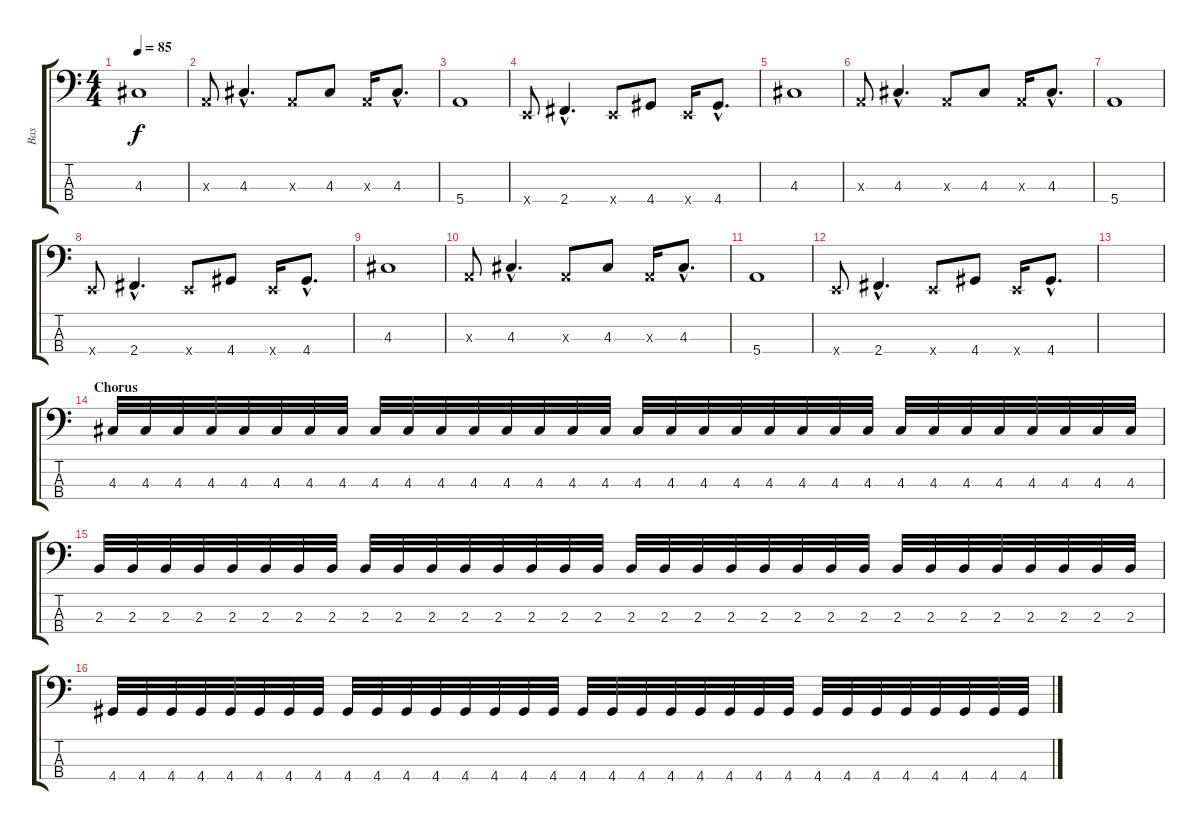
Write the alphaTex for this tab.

\track ("Bas" "Bas") {instrument electricbassfinger}
\staff {score tabs}
\tuning (G2 D2 A1 E1) {hide}
\ts (4 4)
\tempo 85
\clef f4
\ks c
4.3.1{dy f instrument electricbassfinger} |
0.3{x}.8 4.3{hac}.4{d} 0.3{x}.8 4.3.8 0.3{x}.16 4.3{hac}.8{d} |
5.4.1 |
0.4{x}.8 2.4{hac}.4{d} 0.4{x}.8 4.4.8 0.4{x}.16 4.4{hac}.8{d} |
4.3.1{instrument electricbassfinger} |
0.3{x}.8 4.3{hac}.4{d} 0.3{x}.8 4.3.8 0.3{x}.16 4.3{hac}.8{d} |
5.4.1 |
0.4{x}.8 2.4{hac}.4{d} 0.4{x}.8 4.4.8 0.4{x}.16 4.4{hac}.8{d} |
4.3.1{instrument electricbassfinger} |
0.3{x}.8 4.3{hac}.4{d} 0.3{x}.8 4.3.8 0.3{x}.16 4.3{hac}.8{d} |
5.4.1 |
0.4{x}.8 2.4{hac}.4{d} 0.4{x}.8 4.4.8 0.4{x}.16 4.4{hac}.8{d} |
|
\section ("" "Chorus")
4.3.32{instrument electricbassfinger} 4.3.32 4.3.32 4.3.32 4.3.32 4.3.32 4.3.32 4.3.32 4.3.32 4.3.32 4.3.32 4.3.32 4.3.32 4.3.32 4.3.32 4.3.32 4.3.32{instrument electricbassfinger} 4.3.32 4.3.32 4.3.32 4.3.32 4.3.32 4.3.32 4.3.32 4.3.32 4.3.32 4.3.32 4.3.32 4.3.32 4.3.32 4.3.32 4.3.32 |
2.3.32 2.3.32 2.3.32 2.3.32 2.3.32 2.3.32 2.3.32 2.3.32 2.3.32 2.3.32 2.3.32 2.3.32 2.3.32 2.3.32 2.3.32 2.3.32 2.3.32 2.3.32 2.3.32 2.3.32 2.3.32 2.3.32 2.3.32 2.3.32 2.3.32 2.3.32 2.3.32 2.3.32 2.3.32 2.3.32 2.3.32 2.3.32 |
4.4.32 4.4.32 4.4.32 4.4.32 4.4.32 4.4.32 4.4.32 4.4.32 4.4.32 4.4.32 4.4.32 4.4.32 4.4.32 4.4.32 4.4.32 4.4.32 4.4.32 4.4.32 4.4.32 4.4.32 4.4.32 4.4.32 4.4.32 4.4.32 4.4.32 4.4.32 4.4.32 4.4.32 4.4.32 4.4.32 4.4.32 4.4.32
